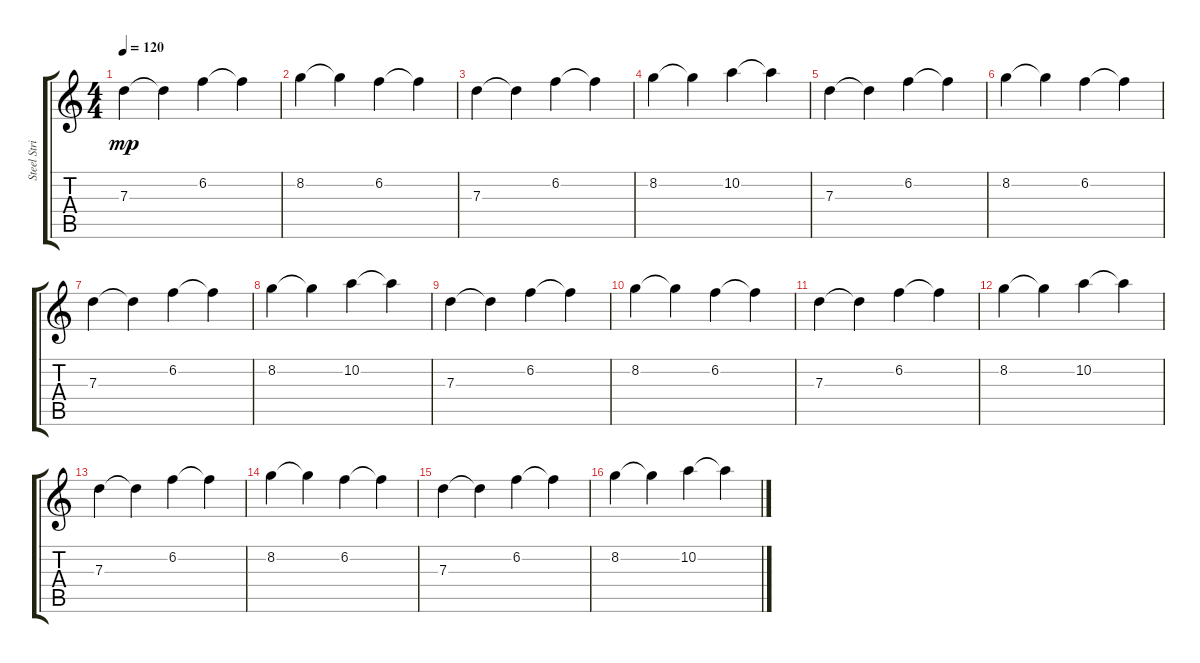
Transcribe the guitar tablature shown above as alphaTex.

\track ("Steel String Guitar 2" "Steel Stri") {instrument acousticguitarsteel}
\staff {score tabs}
\tuning (E4 B3 G3 D3 A2 E2) {hide}
\ts (4 4)
\tempo 120
\clef g2
\ks c
7.3.4{dy mp} 7.3{t}.4 6.2.4 6.2{t}.4 |
8.2.4 8.2{t}.4 6.2.4 6.2{t}.4 |
7.3.4 7.3{t}.4 6.2.4 6.2{t}.4 |
8.2.4 8.2{t}.4 10.2.4 10.2{t}.4 |
7.3.4 7.3{t}.4 6.2.4 6.2{t}.4 |
8.2.4 8.2{t}.4 6.2.4 6.2{t}.4 |
7.3.4 7.3{t}.4 6.2.4 6.2{t}.4 |
8.2.4 8.2{t}.4 10.2.4 10.2{t}.4 |
7.3.4 7.3{t}.4 6.2.4 6.2{t}.4 |
8.2.4 8.2{t}.4 6.2.4 6.2{t}.4 |
7.3.4 7.3{t}.4 6.2.4 6.2{t}.4 |
8.2.4 8.2{t}.4 10.2.4 10.2{t}.4 |
7.3.4 7.3{t}.4 6.2.4 6.2{t}.4 |
8.2.4 8.2{t}.4 6.2.4 6.2{t}.4 |
7.3.4 7.3{t}.4 6.2.4 6.2{t}.4 |
8.2.4 8.2{t}.4 10.2.4 10.2{t}.4
